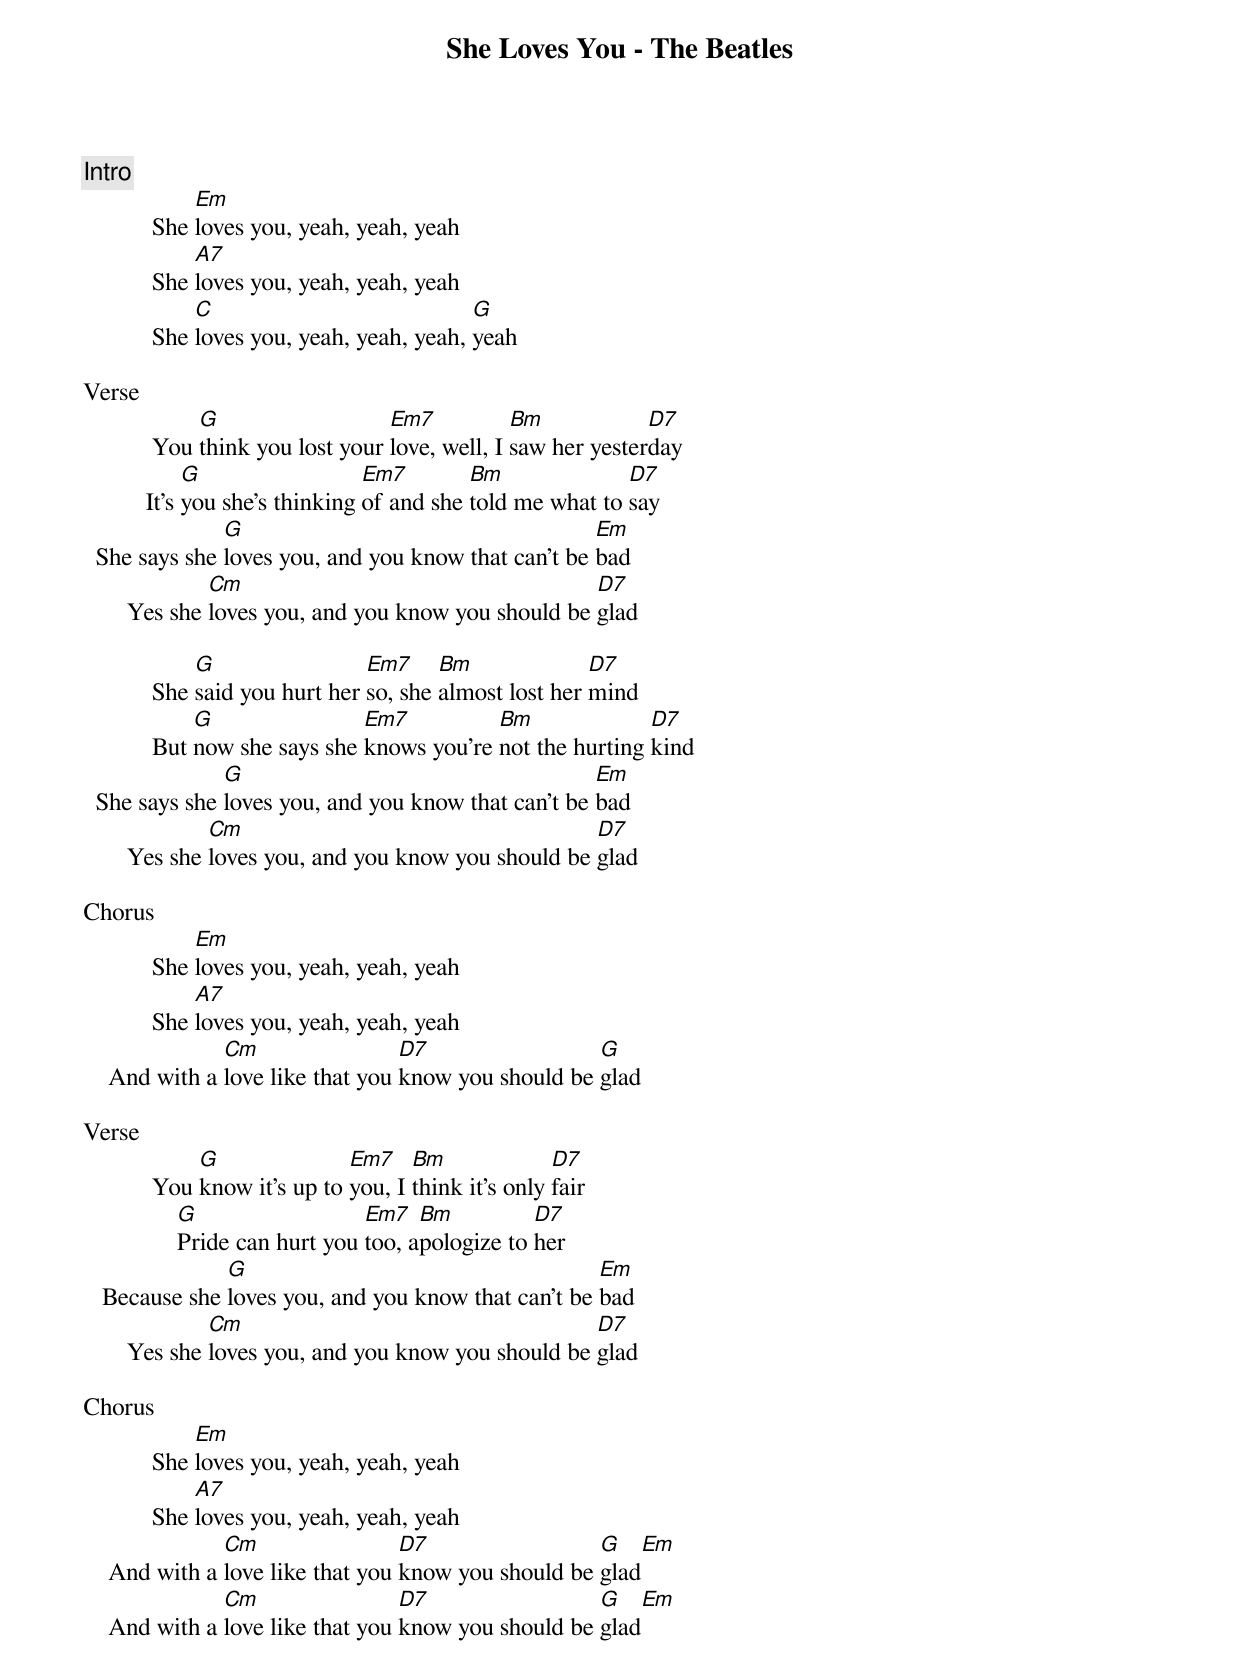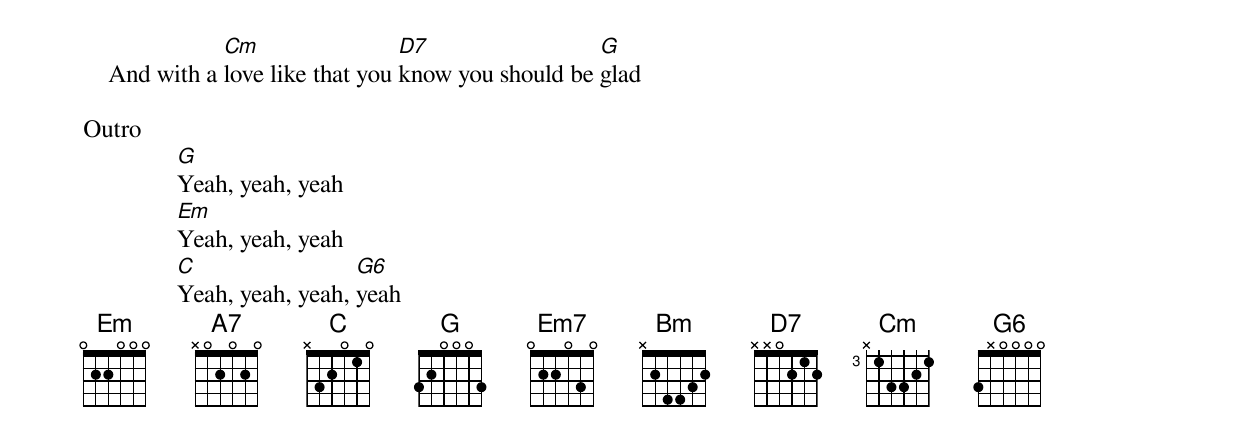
She Loves You - The Beatles

Intro
               Em
           She loves you, yeah, yeah, yeah
               A7
           She loves you, yeah, yeah, yeah
               C                            G
           She loves you, yeah, yeah, yeah, yeah

Verse
               G                   Em7           Bm            D7
           You think you lost your love, well, I saw her yesterday
               G                  Em7        Bm              D7
          It's you she's thinking of and she told me what to say
               G                                     Em
  She says she loves you, and you know that can't be bad
               Cm                                    D7
       Yes she loves you, and you know you should be glad

               G                 Em7     Bm              D7
           She said you hurt her so, she almost lost her mind
               G                Em7          Bm              D7
           But now she says she knows you're not the hurting kind
               G                                     Em
  She says she loves you, and you know that can't be bad
               Cm                                    D7
       Yes she loves you, and you know you should be glad

Chorus
               Em
           She loves you, yeah, yeah, yeah
               A7
           She loves you, yeah, yeah, yeah
               Cm                 D7                 G
    And with a love like that you know you should be glad

Verse
               G               Em7    Bm              D7
           You know it's up to you, I think it's only fair
               G                  Em7   Bm          D7
               Pride can hurt you too, apologize to her
               G                                     Em
   Because she loves you, and you know that can't be bad
               Cm                                    D7
       Yes she loves you, and you know you should be glad

Chorus
               Em
           She loves you, yeah, yeah, yeah
               A7
           She loves you, yeah, yeah, yeah
               Cm                 D7                 G       Em
    And with a love like that you know you should be glad
               Cm                 D7                 G       Em
    And with a love like that you know you should be glad
               Cm                 D7                 G
    And with a love like that you know you should be glad

Outro
               G
               Yeah, yeah, yeah
               Em
               Yeah, yeah, yeah
               C                 G6
               Yeah, yeah, yeah, yeah
